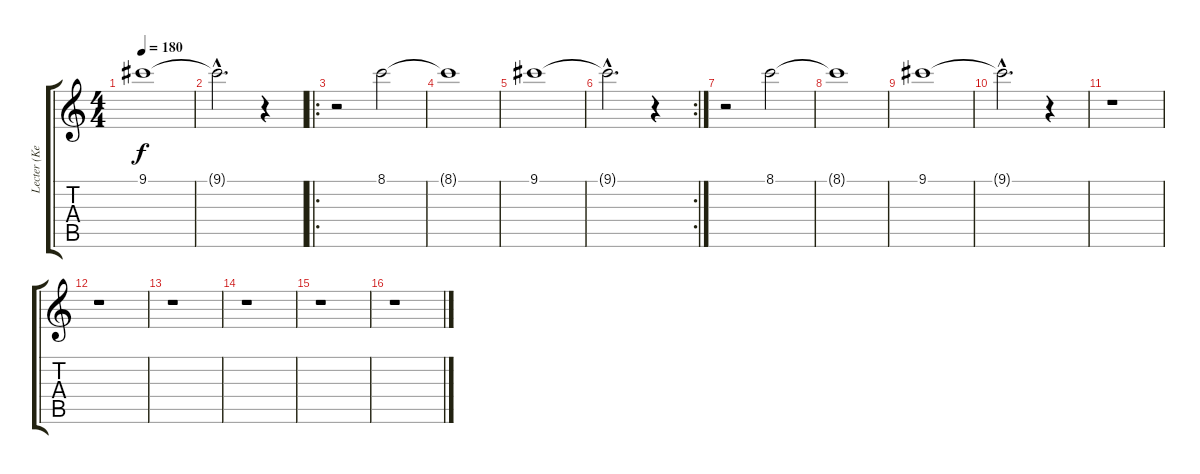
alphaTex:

\track ("Lecter (KeybExtra)" "Lecter (Ke") {instrument contrabass}
\staff {score tabs}
\tuning (E4 B3 G3 D3 A2 E2) {hide}
\ts (4 4)
\tempo 180
\clef g2
\ks c
9.1.1{dy f} |
9.1{hac t}.2{d} r.4{volume 0} |
\ro
r.2{volume 14} 8.1.2 |
8.1{t}.1 |
9.1.1 |
\rc 2
9.1{hac t}.2{d} r.4{volume 0} |
r.2{volume 14} 8.1.2 |
8.1{t}.1 |
9.1.1 |
9.1{hac t}.2{d} r.4 |
r.1 |
r.1 |
r.1 |
r.1 |
r.1 |
r.1
